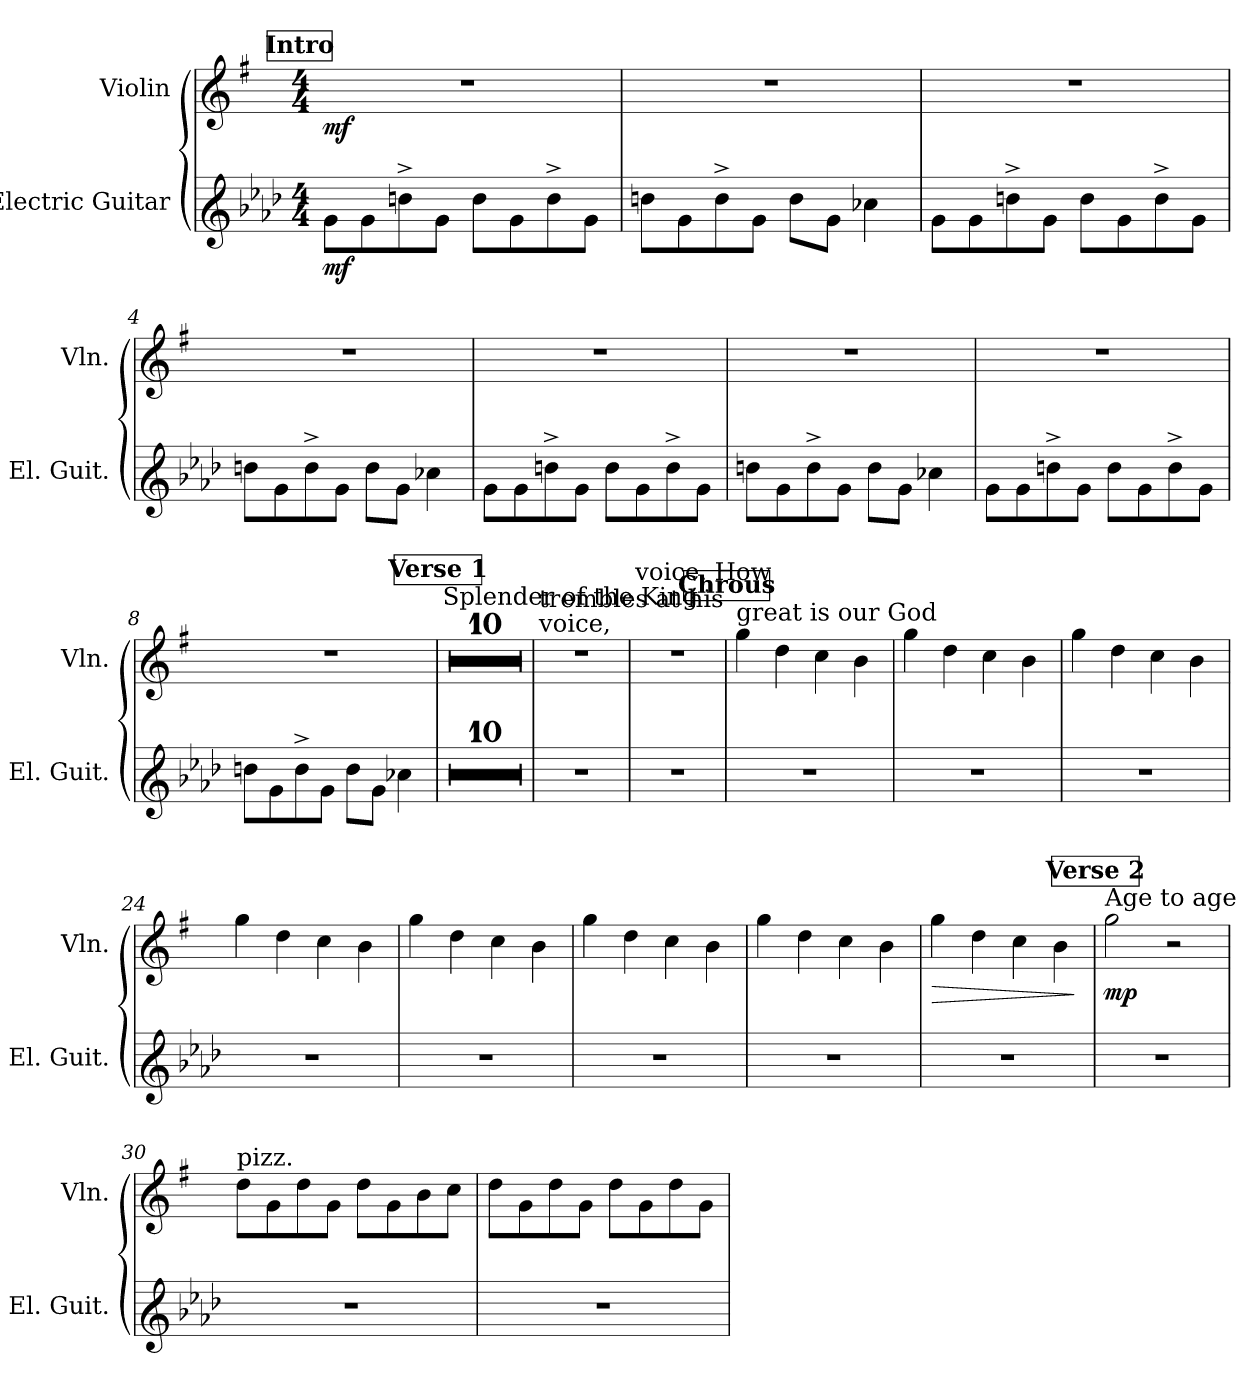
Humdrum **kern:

**kern	**dynam	**kern	**dynam
*part2	*part2	*part1	*part1
*staff2	*staff2	*staff1	*staff1
*I"Electric Guitar	*	*I"Violin	*
*I'El. Guit.	*	*I'Vln.	*
*stria6	*	*	*
*	*	*clefG2	*
*k[b-e-a-d-]	*	*k[f#]	*
*M4/4	*	*M4/4	*
*MM78	*	*MM78	*
!!LO:REH:place=s1:a:B:fs=14:t=Intro
=1	=1	=1	=1
!	!LO:DY:b	!	!LO:DY:b
8g\L	mf	1r	mf
8g\	.	.	.
8dd^\	.	.	.
8g\J	.	.	.
8dd\L	.	.	.
8g\	.	.	.
8dd^\	.	.	.
8g\J	.	.	.
=2	=2	=2	=2
8dd\L	.	1r	.
8g\	.	.	.
8dd^\	.	.	.
8g\J	.	.	.
8dd\L	.	.	.
8g\J	.	.	.
4cc-\	.	.	.
=3	=3	=3	=3
8g\L	.	1r	.
8g\	.	.	.
8dd^\	.	.	.
8g\J	.	.	.
8dd\L	.	.	.
8g\	.	.	.
8dd^\	.	.	.
8g\J	.	.	.
=4	=4	=4	=4
8dd\L	.	1r	.
8g\	.	.	.
8dd^\	.	.	.
8g\J	.	.	.
8dd\L	.	.	.
8g\J	.	.	.
4cc-\	.	.	.
!!LO:LB:g=z
=5	=5	=5	=5
8g\L	.	1r	.
8g\	.	.	.
8dd^\	.	.	.
8g\J	.	.	.
8dd\L	.	.	.
8g\	.	.	.
8dd^\	.	.	.
8g\J	.	.	.
=6	=6	=6	=6
8dd\L	.	1r	.
8g\	.	.	.
8dd^\	.	.	.
8g\J	.	.	.
8dd\L	.	.	.
8g\J	.	.	.
4cc-\	.	.	.
=7	=7	=7	=7
8g\L	.	1r	.
8g\	.	.	.
8dd^\	.	.	.
8g\J	.	.	.
8dd\L	.	.	.
8g\	.	.	.
8dd^\	.	.	.
8g\J	.	.	.
=8	=8	=8	=8
8dd\L	.	1r	.
8g\	.	.	.
8dd^\	.	.	.
8g\J	.	.	.
8dd\L	.	.	.
8g\J	.	.	.
4cc-\	.	.	.
!!LO:REH:place=s1:a:B:fs=14:t=Verse 1
=9	=9	=9	=9
!	!	!LO:TX:a:t=Splender of the King	!
1r	.	1r	.
=10	=10	=10	=10
1r	.	1r	.
!!LO:LB:g=z
=11	=11	=11	=11
1r	.	1r	.
=12	=12	=12	=12
1r	.	1r	.
=13	=13	=13	=13
1r	.	1r	.
=14	=14	=14	=14
1r	.	1r	.
=15	=15	=15	=15
1r	.	1r	.
=16	=16	=16	=16
1r	.	1r	.
=17	=17	=17	=17
1r	.	1r	.
=18	=18	=18	=18
1r	.	1r	.
=19	=19	=19	=19
!	!	!LO:TX:a:t=voice,	!
!	!	!LO:TX:a:t=trembles at his	!
1r	.	1r	.
=20	=20	=20	=20
!	!	!LO:TX:a:t=voice. How	!
1r	.	1r	.
!!LO:REH:place=s1:a:B:fs=14:t=Chrous
=21	=21	=21	=21
!	!	!LO:TX:a:t=great is our God	!
1r	.	4gg\	.
.	.	4dd\	.
.	.	4cc\	.
.	.	4b\	.
=22	=22	=22	=22
1r	.	4gg\	.
.	.	4dd\	.
.	.	4cc\	.
.	.	4b\	.
!!LO:LB:g=z
=23	=23	=23	=23
1r	.	4gg\	.
.	.	4dd\	.
.	.	4cc\	.
.	.	4b\	.
=24	=24	=24	=24
1r	.	4gg\	.
.	.	4dd\	.
.	.	4cc\	.
.	.	4b\	.
=25	=25	=25	=25
1r	.	4gg\	.
.	.	4dd\	.
.	.	4cc\	.
.	.	4b\	.
=26	=26	=26	=26
1r	.	4gg\	.
.	.	4dd\	.
.	.	4cc\	.
.	.	4b\	.
=27	=27	=27	=27
1r	.	4gg\	.
.	.	4dd\	.
.	.	4cc\	.
.	.	4b\	.
=28	=28	=28	=28
!	!	!	!LO:HP:b
1r	.	4gg\	>
.	.	4dd\	.
.	.	4cc\	.
.	.	4b\	.
.	.	.	]
!!LO:REH:place=s1:a:B:fs=14:t=Verse 2
=29	=29	=29	=29
!	!	!LO:TX:a:t=Age to age	!
!	!	!	!LO:DY:b
1r	.	2gg\	mp
.	.	2r	.
!!LO:LB:g=z
=30	=30	=30	=30
!	!	!LO:TX:a:t=pizz.	!
1r	.	8dd\L	.
.	.	8g\	.
.	.	8dd\	.
.	.	8g\J	.
.	.	8dd\L	.
.	.	8g\	.
.	.	8b\	.
.	.	8cc\J	.
=31	=31	=31	=31
1r	.	8dd\L	.
.	.	8g\	.
.	.	8dd\	.
.	.	8g\J	.
.	.	8dd\L	.
.	.	8g\	.
.	.	8dd\	.
.	.	8g\J	.
=	=	=	=
*-	*-	*-	*-
